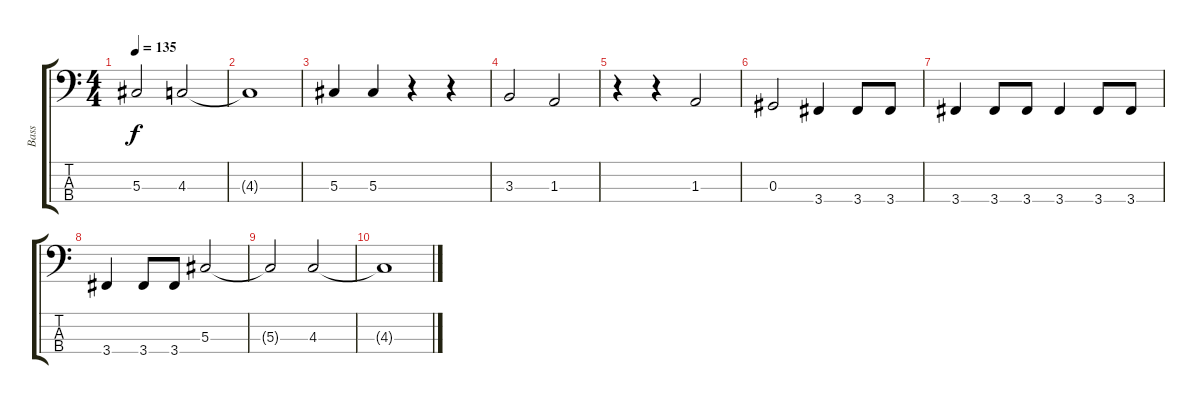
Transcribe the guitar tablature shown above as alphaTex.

\track ("Bass" "Bass") {instrument electricbassfinger}
\staff {score tabs}
\tuning (Gb2 Db2 Ab1 Eb1) {hide}
\ts (4 4)
\tempo 135
\clef f4
\ks c
5.3{t}.2{dy f} 4.3.2 |
4.3{t}.1 |
5.3.4 5.3.4 r.4 r.4 |
3.3.2 1.3.2 |
r.4 r.4 1.3.2 |
0.3.2 3.4.4 3.4.8 3.4.8 |
3.4.4 3.4.8 3.4.8 3.4.4 3.4.8 3.4.8 |
3.4.4 3.4.8 3.4.8 5.3.2 |
5.3{t}.2 4.3.2 |
4.3{t}.1
